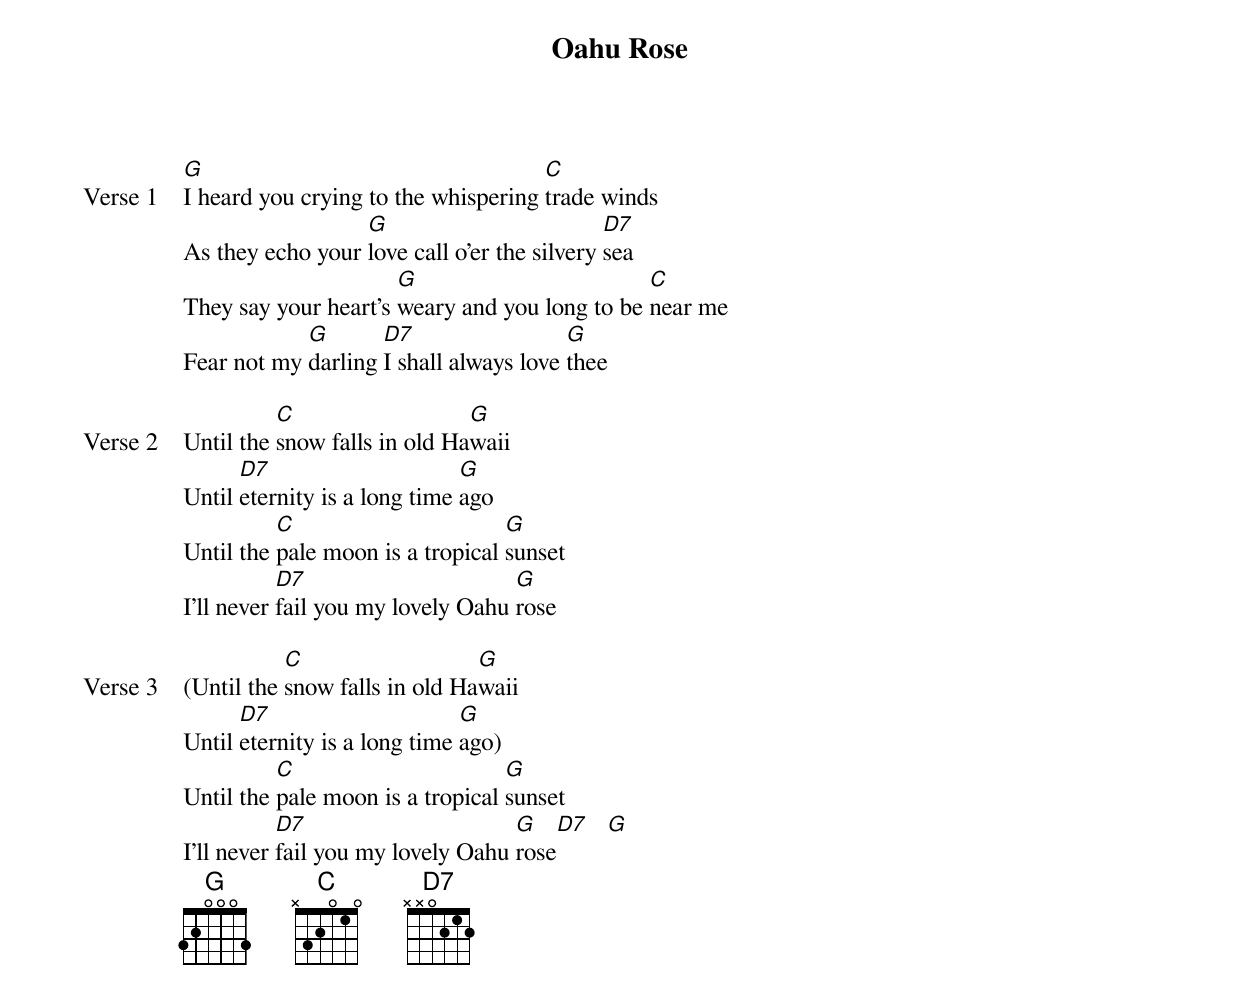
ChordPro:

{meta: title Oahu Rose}
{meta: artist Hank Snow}
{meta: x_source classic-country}
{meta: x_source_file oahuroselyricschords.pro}
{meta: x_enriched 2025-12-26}

{start_of_verse: Verse 1}
[G]I heard you crying to the whispering [C]trade winds
As they echo your [G]love call o'er the silvery [D7]sea
They say your heart's [G]weary and you long to be [C]near me
Fear not my [G]darling [D7]I shall always love [G]thee
{end_of_verse}

{start_of_verse: Verse 2}
Until the [C]snow falls in old Ha[G]waii
Until [D7]eternity is a long time [G]ago
Until the [C]pale moon is a tropical [G]sunset
I'll never [D7]fail you my lovely Oahu [G]rose
{end_of_verse}

{start_of_verse: Verse 3}
(Until the [C]snow falls in old Ha[G]waii
Until [D7]eternity is a long time [G]ago)
Until the [C]pale moon is a tropical [G]sunset
I'll never [D7]fail you my lovely Oahu [G]rose[D7]   [G]
{end_of_verse}
